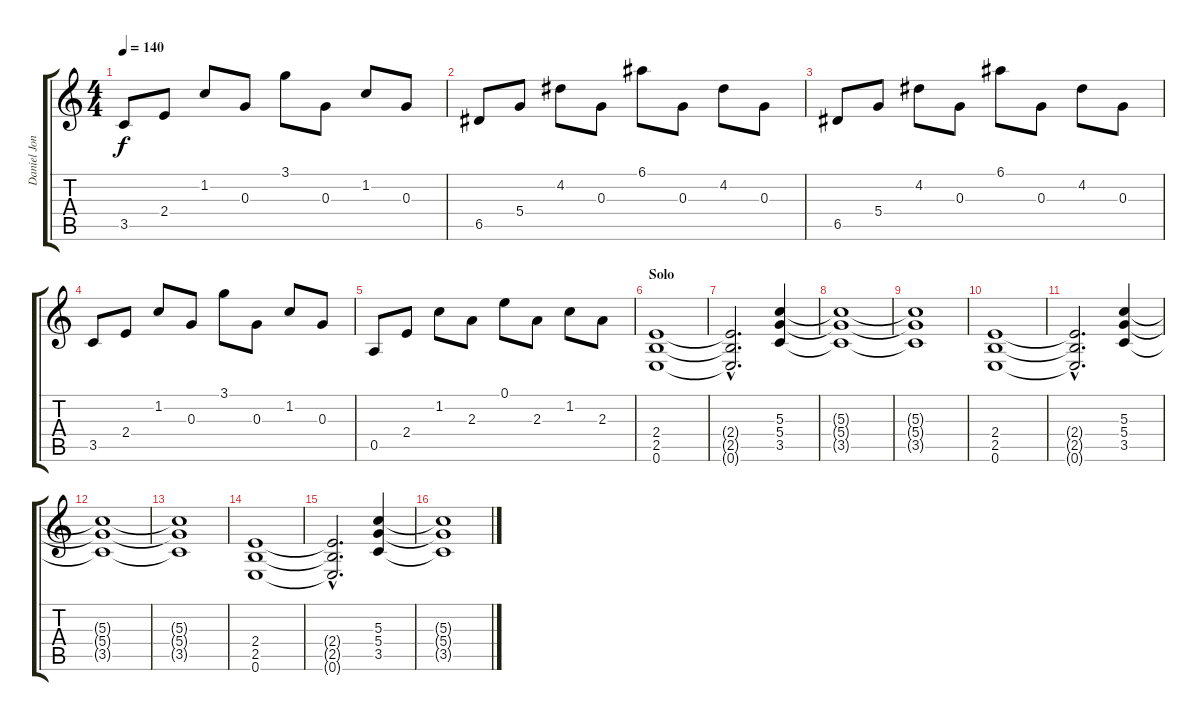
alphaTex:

\track ("Daniel Jonhs (Clean)" "Daniel Jon") {instrument electricguitarjazz}
\staff {score tabs}
\tuning (E4 B3 G3 D3 A2 E2) {hide}
\ts (4 4)
\tempo 140
\clef g2
\ks c
3.5.8{dy f} 2.4.8 1.2.8 0.3.8 3.1.8 0.3.8 1.2.8 0.3.8 |
6.5.8{volume 10 instrument acousticguitarsteel} 5.4.8 4.2.8 0.3.8 6.1.8 0.3.8 4.2.8 0.3.8 |
6.5.8 5.4.8 4.2.8 0.3.8 6.1.8 0.3.8 4.2.8 0.3.8 |
3.5.8 2.4.8 1.2.8 0.3.8 3.1.8 0.3.8 1.2.8 0.3.8 |
0.5.8 2.4.8 1.2.8 2.3.8 0.1.8 2.3.8 1.2.8 2.3.8 |
\section ("" "Solo")
(2.4 2.5 0.6).1{volume 14 instrument distortionguitar} |
(2.4{hac t} 2.5{hac t} 0.6{hac t}).2{d} (5.3 5.4 3.5).4 |
(5.3{t} 5.4{t} 3.5{t}).1 |
(5.3{t} 5.4{t} 3.5{t}).1 |
(2.4 2.5 0.6).1 |
(2.4{hac t} 2.5{hac t} 0.6{hac t}).2{d} (5.3 5.4 3.5).4 |
(5.3{t} 5.4{t} 3.5{t}).1 |
(5.3{t} 5.4{t} 3.5{t}).1 |
(2.4 2.5 0.6).1 |
(2.4{hac t} 2.5{hac t} 0.6{hac t}).2{d} (5.3 5.4 3.5).4 |
(5.3{t} 5.4{t} 3.5{t}).1
